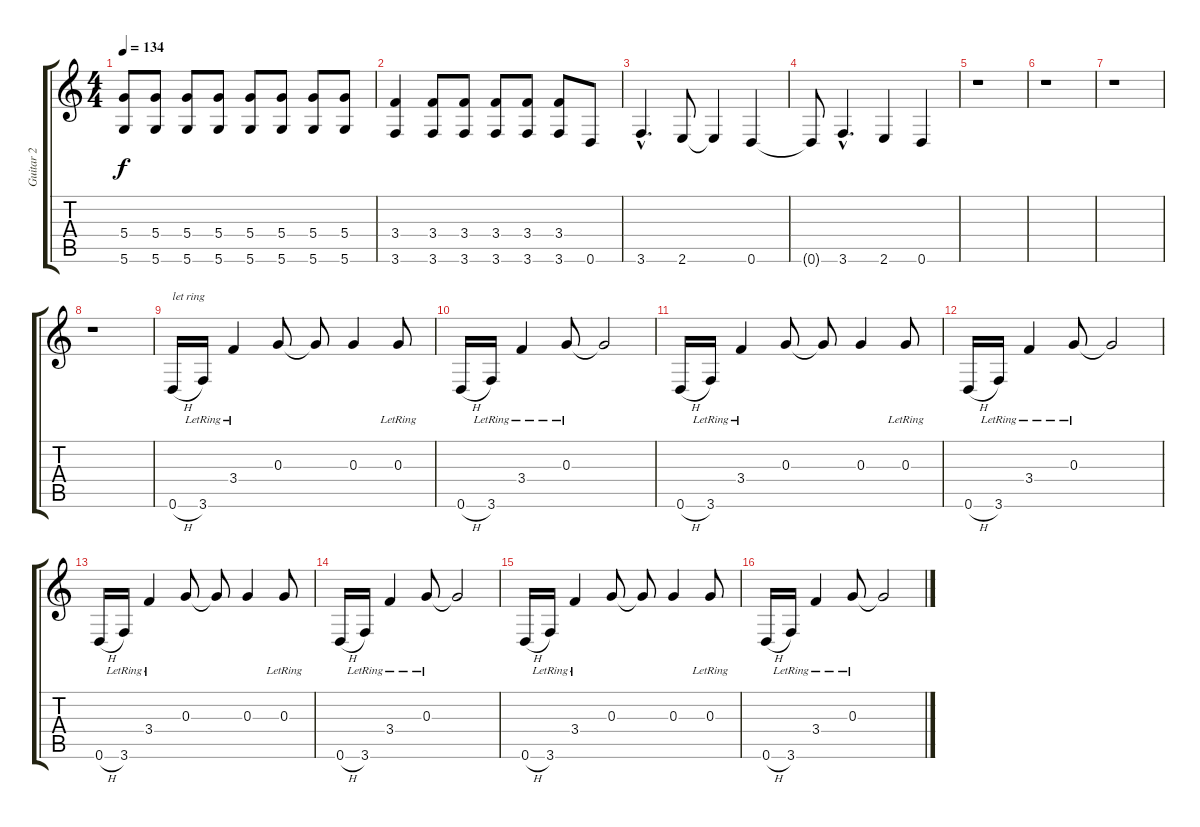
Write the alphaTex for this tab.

\track ("Guitar 2" "Guitar 2") {instrument overdrivenguitar}
\staff {score tabs}
\tuning (E4 B3 G3 D3 G2 D2) {hide}
\ts (4 4)
\tempo 134
\clef g2
\ks c
(5.4 5.6).8{dy f} (5.4 5.6).8 (5.4 5.6).8 (5.4 5.6).8 (5.4 5.6).8 (5.4 5.6).8 (5.4 5.6).8 (5.4 5.6).8 |
(3.4 3.6).4 (3.4 3.6).8 (3.4 3.6).8 (3.4 3.6).8 (3.4 3.6).8 (3.4 3.6).8 0.6.8 |
3.6{hac}.4{d} 2.6.8 2.6{t}.4 0.6.4 |
0.6{t}.8 3.6{hac}.4{d} 2.6.4 0.6.4 |
r.1 |
r.1 |
r.1 |
r.1 |
0.6{h}.16{txt "let ring"} 3.6{lr}.16 3.4{lr}.4 0.3.8 0.3{t}.8 0.3.4 0.3{lr}.8 |
0.6{h}.16 3.6{lr}.16 3.4{lr}.4 0.3{lr}.8 0.3{t}.2 |
0.6{h}.16 3.6{lr}.16 3.4{lr}.4 0.3.8 0.3{t}.8 0.3.4 0.3{lr}.8 |
0.6{h}.16 3.6{lr}.16 3.4{lr}.4 0.3{lr}.8 0.3{t}.2 |
0.6{h}.16 3.6{lr}.16 3.4{lr}.4 0.3.8 0.3{t}.8 0.3.4 0.3{lr}.8 |
0.6{h}.16 3.6{lr}.16 3.4{lr}.4 0.3{lr}.8 0.3{t}.2 |
0.6{h}.16 3.6{lr}.16 3.4{lr}.4 0.3.8 0.3{t}.8 0.3.4 0.3{lr}.8 |
0.6{h}.16 3.6{lr}.16 3.4{lr}.4 0.3{lr}.8 0.3{t}.2
